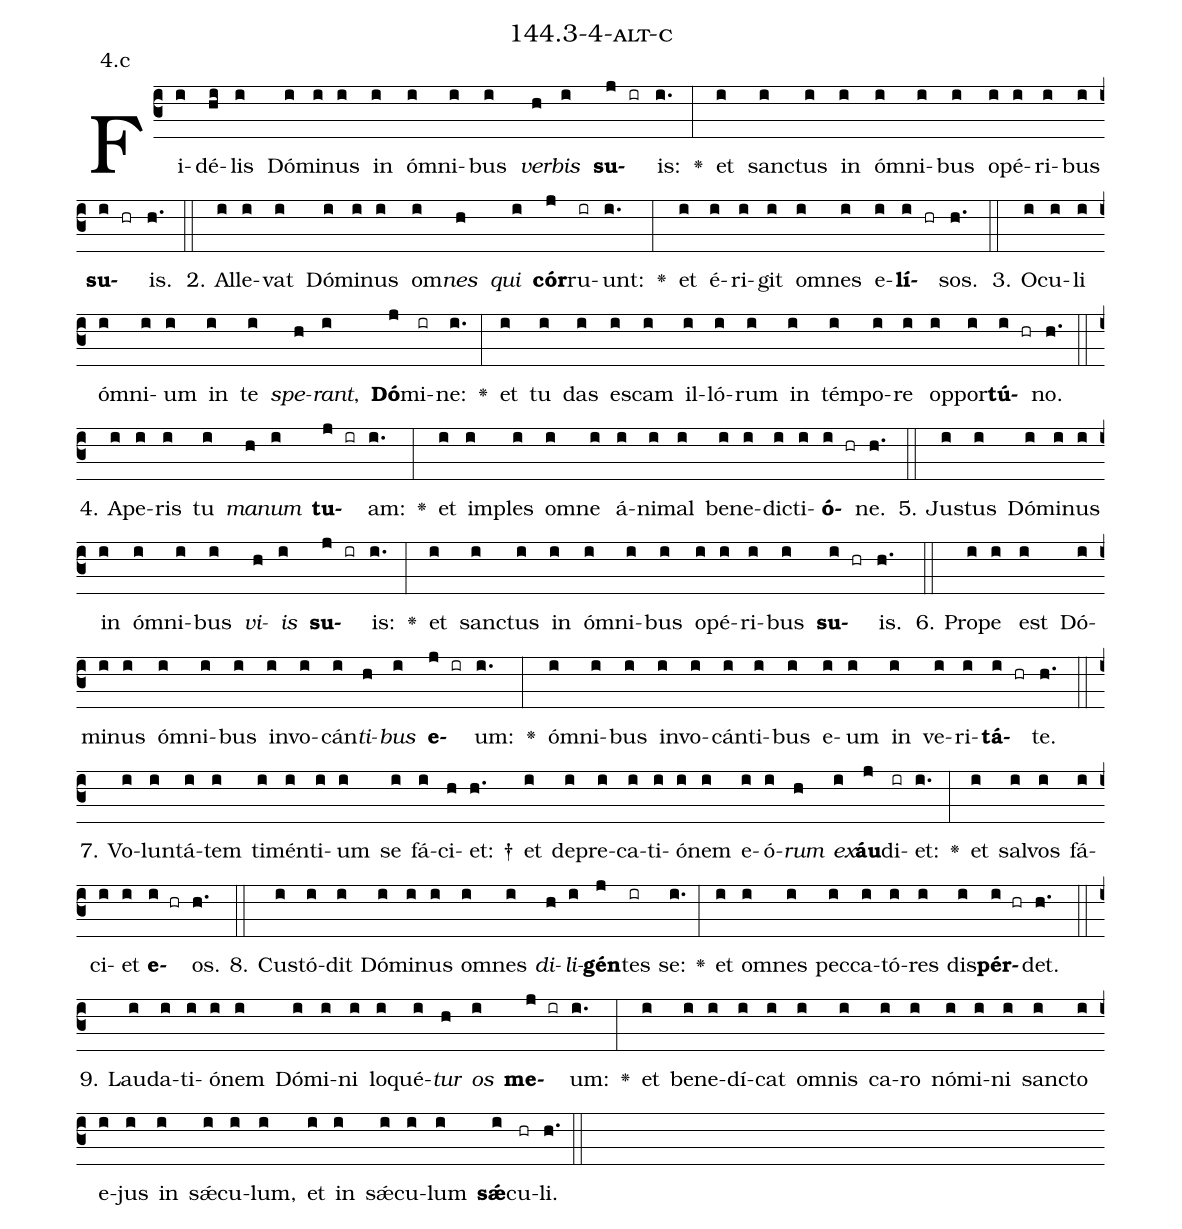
name: 144.3-4-alt-c;
annotation: 4.c;
%%
(c3)Fi(i)dé(hi)lis(i) Dó(i)mi(i)nus(i) in(i) óm(i)ni(i)bus(i) <i>ver</i>(h)<i>bis</i>(i) <b>su</b>(j ir)is:(i.) <v>\greheightstar</v>(:) et(i) sanc(i)tus(i) in(i) óm(i)ni(i)bus(i) o(i)pé(i)ri(i)bus(i) <b>su</b>(i hr)is.(h.) (::)
2. Al(i)le(i)vat(i) Dó(i)mi(i)nus(i) om(i)<i>nes</i>(h) <i>qui</i>(i) <b>cór</b>(j)ru(ir)unt:(i.) <v>\greheightstar</v>(:) et(i) é(i)ri(i)git(i) om(i)nes(i) e(i)<b>lí</b>(i hr)sos.(h.) (::)
3. O(i)cu(i)li(i) óm(i)ni(i)um(i) in(i) te(i) <i>spe</i>(h)<i>rant</i>,(i) <b>Dó</b>(j)mi(ir)ne:(i.) <v>\greheightstar</v>(:) et(i) tu(i) das(i) es(i)cam(i) il(i)ló(i)rum(i) in(i) tém(i)po(i)re(i) op(i)por(i)<b>tú</b>(i hr)no.(h.) (::)
4. A(i)pe(i)ris(i) tu(i) <i>ma</i>(h)<i>num</i>(i) <b>tu</b>(j ir)am:(i.) <v>\greheightstar</v>(:) et(i) im(i)ples(i) om(i)ne(i) á(i)ni(i)mal(i) be(i)ne(i)dic(i)ti(i)<b>ó</b>(i hr)ne.(h.) (::)
5. Jus(i)tus(i) Dó(i)mi(i)nus(i) in(i) óm(i)ni(i)bus(i) <i>vi</i>(h)<i>is</i>(i) <b>su</b>(j ir)is:(i.) <v>\greheightstar</v>(:) et(i) sanc(i)tus(i) in(i) óm(i)ni(i)bus(i) o(i)pé(i)ri(i)bus(i) <b>su</b>(i hr)is.(h.) (::)
6. Pro(i)pe(i) est(i) Dó(i)mi(i)nus(i) óm(i)ni(i)bus(i) in(i)vo(i)cán(i)<i>ti</i>(h)<i>bus</i>(i) <b>e</b>(j ir)um:(i.) <v>\greheightstar</v>(:) óm(i)ni(i)bus(i) in(i)vo(i)cán(i)ti(i)bus(i) e(i)um(i) in(i) ve(i)ri(i)<b>tá</b>(i hr)te.(h.) (::)
7. Vo(i)lun(i)tá(i)tem(i) ti(i)mén(i)ti(i)um(i) se(i) fá(i)ci(h)et: †(h.) et(i) de(i)pre(i)ca(i)ti(i)ó(i)nem(i) e(i)ó(i)<i>rum</i>(h) <i>ex</i>(i)<b>áu</b>(j)di(ir)et:(i.) <v>\greheightstar</v>(:) et(i) sal(i)vos(i) fá(i)ci(i)et(i) <b>e</b>(i hr)os.(h.) (::)
8. Cus(i)tó(i)dit(i) Dó(i)mi(i)nus(i) om(i)nes(i) <i>di</i>(h)<i>li</i>(i)<b>gén</b>(j)tes(ir) se:(i.) <v>\greheightstar</v>(:) et(i) om(i)nes(i) pec(i)ca(i)tó(i)res(i) dis(i)<b>pér</b>(i hr)det.(h.) (::)
9. Lau(i)da(i)ti(i)ó(i)nem(i) Dó(i)mi(i)ni(i) lo(i)qué(i)<i>tur</i>(h) <i>os</i>(i) <b>me</b>(j ir)um:(i.) <v>\greheightstar</v>(:) et(i) be(i)ne(i)dí(i)cat(i) om(i)nis(i) ca(i)ro(i) nó(i)mi(i)ni(i) sanc(i)to(i) e(i)jus(i) in(i) sǽ(i)cu(i)lum,(i) et(i) in(i) sǽ(i)cu(i)lum(i) <b>sǽ</b>(i)cu(hr)li.(h.) (::)
